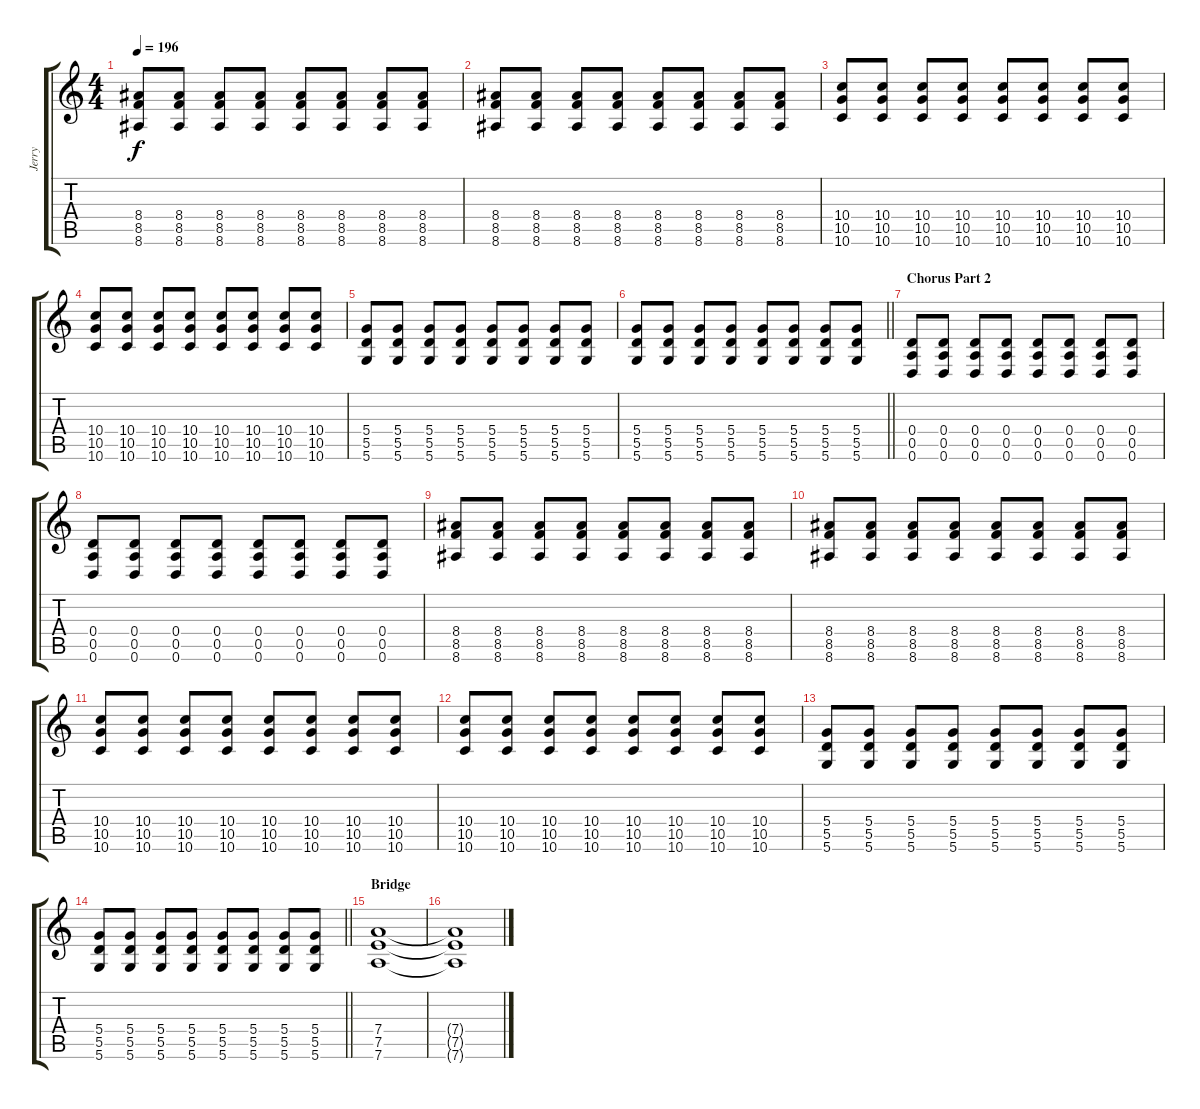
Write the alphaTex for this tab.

\track ("Jerry" "Jerry") {instrument distortionguitar}
\staff {score tabs}
\tuning (E4 B3 G3 D3 A2 D2) {hide}
\ts (4 4)
\tempo 196
\clef g2
\ks aminor
(8.4 8.5 8.6).8{dy f} (8.4 8.5 8.6).8 (8.4 8.5 8.6).8 (8.4 8.5 8.6).8 (8.4 8.5 8.6).8 (8.4 8.5 8.6).8 (8.4 8.5 8.6).8 (8.4 8.5 8.6).8 |
(8.4 8.5 8.6).8 (8.4 8.5 8.6).8 (8.4 8.5 8.6).8 (8.4 8.5 8.6).8 (8.4 8.5 8.6).8 (8.4 8.5 8.6).8 (8.4 8.5 8.6).8 (8.4 8.5 8.6).8 |
(10.4 10.5 10.6).8 (10.4 10.5 10.6).8 (10.4 10.5 10.6).8 (10.4 10.5 10.6).8 (10.4 10.5 10.6).8 (10.4 10.5 10.6).8 (10.4 10.5 10.6).8 (10.4 10.5 10.6).8 |
(10.4 10.5 10.6).8 (10.4 10.5 10.6).8 (10.4 10.5 10.6).8 (10.4 10.5 10.6).8 (10.4 10.5 10.6).8 (10.4 10.5 10.6).8 (10.4 10.5 10.6).8 (10.4 10.5 10.6).8 |
(5.4 5.5 5.6).8 (5.4 5.5 5.6).8 (5.4 5.5 5.6).8 (5.4 5.5 5.6).8 (5.4 5.5 5.6).8 (5.4 5.5 5.6).8 (5.4 5.5 5.6).8 (5.4 5.5 5.6).8 |
\barLineRight lightlight
(5.4 5.5 5.6).8 (5.4 5.5 5.6).8 (5.4 5.5 5.6).8 (5.4 5.5 5.6).8 (5.4 5.5 5.6).8 (5.4 5.5 5.6).8 (5.4 5.5 5.6).8 (5.4 5.5 5.6).8 |
\section ("" "Chorus Part 2")
(0.4 0.5 0.6).8 (0.4 0.5 0.6).8 (0.4 0.5 0.6).8 (0.4 0.5 0.6).8 (0.4 0.5 0.6).8 (0.4 0.5 0.6).8 (0.4 0.5 0.6).8 (0.4 0.5 0.6).8 |
(0.4 0.5 0.6).8 (0.4 0.5 0.6).8 (0.4 0.5 0.6).8 (0.4 0.5 0.6).8 (0.4 0.5 0.6).8 (0.4 0.5 0.6).8 (0.4 0.5 0.6).8 (0.4 0.5 0.6).8 |
(8.4 8.5 8.6).8 (8.4 8.5 8.6).8 (8.4 8.5 8.6).8 (8.4 8.5 8.6).8 (8.4 8.5 8.6).8 (8.4 8.5 8.6).8 (8.4 8.5 8.6).8 (8.4 8.5 8.6).8 |
(8.4 8.5 8.6).8 (8.4 8.5 8.6).8 (8.4 8.5 8.6).8 (8.4 8.5 8.6).8 (8.4 8.5 8.6).8 (8.4 8.5 8.6).8 (8.4 8.5 8.6).8 (8.4 8.5 8.6).8 |
(10.4 10.5 10.6).8 (10.4 10.5 10.6).8 (10.4 10.5 10.6).8 (10.4 10.5 10.6).8 (10.4 10.5 10.6).8 (10.4 10.5 10.6).8 (10.4 10.5 10.6).8 (10.4 10.5 10.6).8 |
(10.4 10.5 10.6).8 (10.4 10.5 10.6).8 (10.4 10.5 10.6).8 (10.4 10.5 10.6).8 (10.4 10.5 10.6).8 (10.4 10.5 10.6).8 (10.4 10.5 10.6).8 (10.4 10.5 10.6).8 |
(5.4 5.5 5.6).8 (5.4 5.5 5.6).8 (5.4 5.5 5.6).8 (5.4 5.5 5.6).8 (5.4 5.5 5.6).8 (5.4 5.5 5.6).8 (5.4 5.5 5.6).8 (5.4 5.5 5.6).8 |
\barLineRight lightlight
(5.4 5.5 5.6).8 (5.4 5.5 5.6).8 (5.4 5.5 5.6).8 (5.4 5.5 5.6).8 (5.4 5.5 5.6).8 (5.4 5.5 5.6).8 (5.4 5.5 5.6).8 (5.4 5.5 5.6).8 |
\section ("" "Bridge")
(7.4 7.5 7.6).1 |
(7.4{t} 7.5{t} 7.6{t}).1
